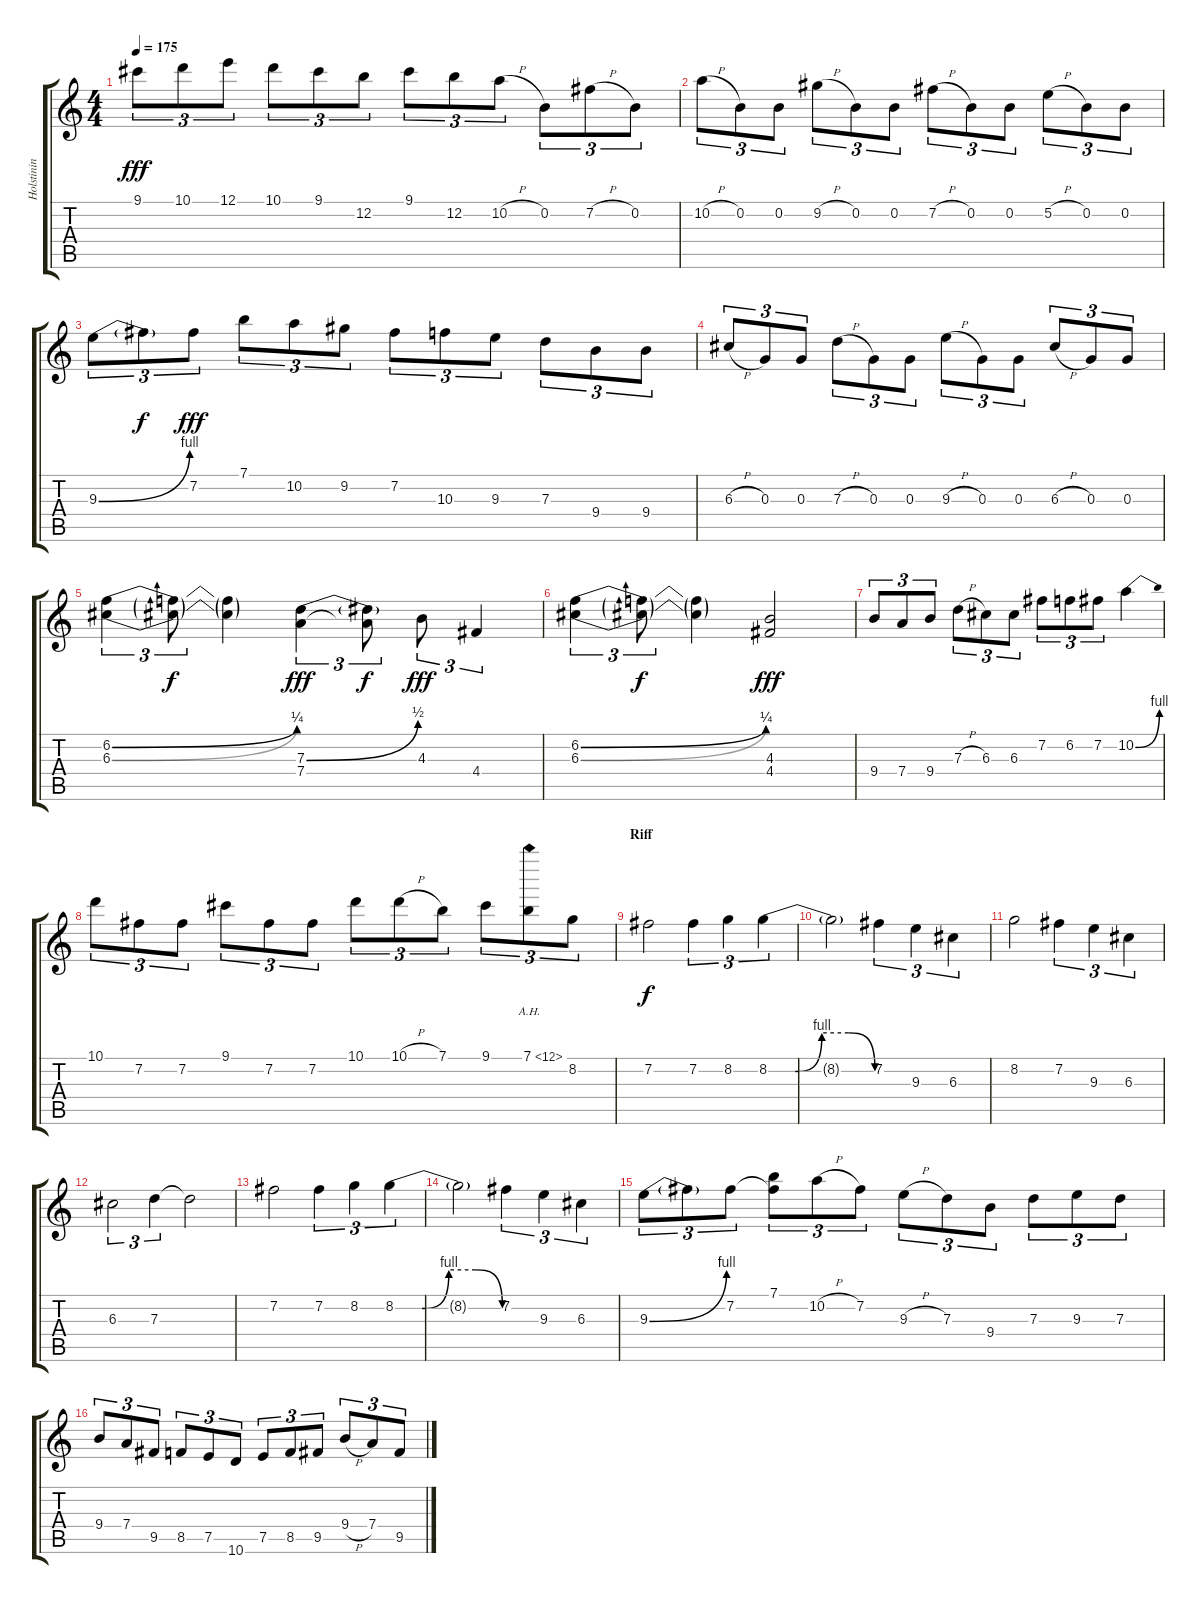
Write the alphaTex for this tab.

\track ("Holstinin" "Holstinin") {instrument distortionguitar}
\staff {score tabs}
\tuning (E4 B3 G3 D3 A2 E2) {hide}
\ts (4 4)
\tempo 175
\clef g2
\ks c
9.1.8{tu (3 2) dy fff} 10.1.8{tu (3 2)} 12.1.8{tu (3 2)} 10.1.8{tu (3 2)} 9.1.8{tu (3 2)} 12.2.8{tu (3 2)} 9.1.8{tu (3 2)} 12.2.8{tu (3 2)} 10.2{h}.8{tu (3 2)} 0.2.8{tu (3 2)} 7.2{h}.8{tu (3 2)} 0.2.8{tu (3 2)} |
10.2{h}.8{tu (3 2)} 0.2.8{tu (3 2)} 0.2.8{tu (3 2)} 9.2{h}.8{tu (3 2)} 0.2.8{tu (3 2)} 0.2.8{tu (3 2)} 7.2{h}.8{tu (3 2)} 0.2.8{tu (3 2)} 0.2.8{tu (3 2)} 5.2{h}.8{tu (3 2)} 0.2.8{tu (3 2)} 0.2.8{tu (3 2)} |
9.3{be (bend 0 0 60 4)}.8{tu (3 2)} 9.3{t}.8{tu (3 2) dy f} 7.2.8{tu (3 2) dy fff} 7.1.8{tu (3 2)} 10.2.8{tu (3 2)} 9.2.8{tu (3 2)} 7.2.8{tu (3 2)} 10.3.8{tu (3 2)} 9.3.8{tu (3 2)} 7.3.8{tu (3 2)} 9.4.8{tu (3 2)} 9.4.8{tu (3 2)} |
6.3{h}.8{tu (3 2)} 0.3.8{tu (3 2)} 0.3.8{tu (3 2)} 7.3{h}.8{tu (3 2)} 0.3.8{tu (3 2)} 0.3.8{tu (3 2)} 9.3{h}.8{tu (3 2)} 0.3.8{tu (3 2)} 0.3.8{tu (3 2)} 6.3{h}.8{tu (3 2)} 0.3.8{tu (3 2)} 0.3.8{tu (3 2)} |
(6.2{be (bend 0 0 60 1)} 6.3{be (bend 0 0 60 1)}).4{tu (3 2)} (6.2{t} 6.3{t}).8{tu (3 2) dy f} (6.2{t} 6.3{t}).4 (7.3{be (bend 0 0 60 2)} 7.4).4{tu (3 2) dy fff} (7.3{t} 7.4{t}).8{tu (3 2) dy f} 4.3.8{tu (3 2) dy fff} 4.4.4{tu (3 2)} |
(6.2{be (bend 0 0 60 1)} 6.3{be (bend 0 0 60 1)}).4{tu (3 2)} (6.2{t} 6.3{t}).8{tu (3 2) dy f} (6.2{t} 6.3{t}).4 (4.3 4.4).2{dy fff} |
9.4.8{tu (3 2)} 7.4.8{tu (3 2)} 9.4.8{tu (3 2)} 7.3{h}.8{tu (3 2)} 6.3.8{tu (3 2)} 6.3.8{tu (3 2)} 7.2.8{tu (3 2)} 6.2.8{tu (3 2)} 7.2.8{tu (3 2)} 10.2{be (bend 0 0 60 4)}.4 |
10.1.8{tu (3 2)} 7.2.8{tu (3 2)} 7.2.8{tu (3 2)} 9.1.8{tu (3 2)} 7.2.8{tu (3 2)} 7.2.8{tu (3 2)} 10.1.8{tu (3 2)} 10.1{h}.8{tu (3 2)} 7.1.8{tu (3 2)} 9.1.8{tu (3 2)} 7.1{ah 5}.8{tu (3 2)} 8.2.8{tu (3 2)} |
\section ("" "Riff")
7.2.2{dy f balance 8 instrument overdrivenguitar} 7.2.4{tu (3 2)} 8.2.4{tu (3 2)} 8.2{be (custom 0 0 15 0 30 4 45 4 60 0)}.4{tu (3 2)} |
8.2{t}.2 7.2.4{tu (3 2)} 9.3.4{tu (3 2)} 6.3.4{tu (3 2)} |
8.2.2 7.2.4{tu (3 2)} 9.3.4{tu (3 2)} 6.3.4{tu (3 2)} |
6.3.2{tu (3 2)} 7.3.4{tu (3 2)} 7.3{t}.2 |
7.2.2 7.2.4{tu (3 2)} 8.2.4{tu (3 2)} 8.2{be (custom 0 0 15 0 30 4 45 4 60 0)}.4{tu (3 2)} |
8.2{t}.2 7.2.4{tu (3 2)} 9.3.4{tu (3 2)} 6.3.4{tu (3 2)} |
9.3{be (bend 0 0 60 4)}.8{tu (3 2)} 9.3{t}.8{tu (3 2)} 7.2.8{tu (3 2)} (7.1 7.2{t}).8{tu (3 2)} 10.2{h}.8{tu (3 2)} 7.2.8{tu (3 2)} 9.3{h}.8{tu (3 2)} 7.3.8{tu (3 2)} 9.4.8{tu (3 2)} 7.3.8{tu (3 2)} 9.3.8{tu (3 2)} 7.3.8{tu (3 2)} |
9.4.8{tu (3 2)} 7.4.8{tu (3 2)} 9.5.8{tu (3 2)} 8.5.8{tu (3 2)} 7.5.8{tu (3 2)} 10.6.8{tu (3 2)} 7.5.8{tu (3 2)} 8.5.8{tu (3 2)} 9.5.8{tu (3 2)} 9.4{h}.8{tu (3 2)} 7.4.8{tu (3 2)} 9.5.8{tu (3 2)}
